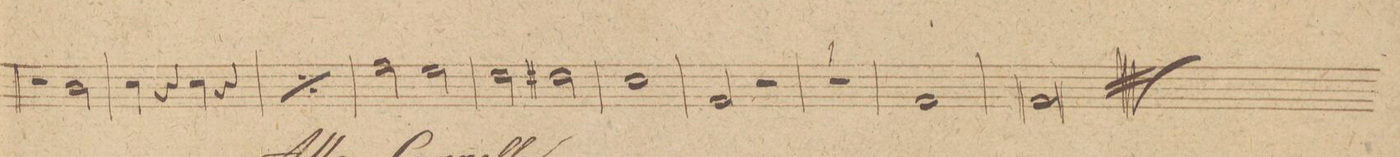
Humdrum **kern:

**kern	**dynam
*I"Baſso.	*
*clefF4	*
*k[]	*
*met(c|)	*
*M2/2	*
2r	.
2D\	.
=135	=135
4E\	.
4r	.
4E\	.
4r	.
=136	=136
*rep	*
4E\	.
4r	.
4E\	.
4r	.
*Xrep	*
=137	=137
2A\	.
2G\	.
=138	=138
2F\	.
2F#X\	.
=139	=139
1E	.
=140	=140
2AA/	.
2r	.
=141	=141
1r	.
=142	=142
1AA	.
=143	=143
0AA	.
==	==
*-	*-
